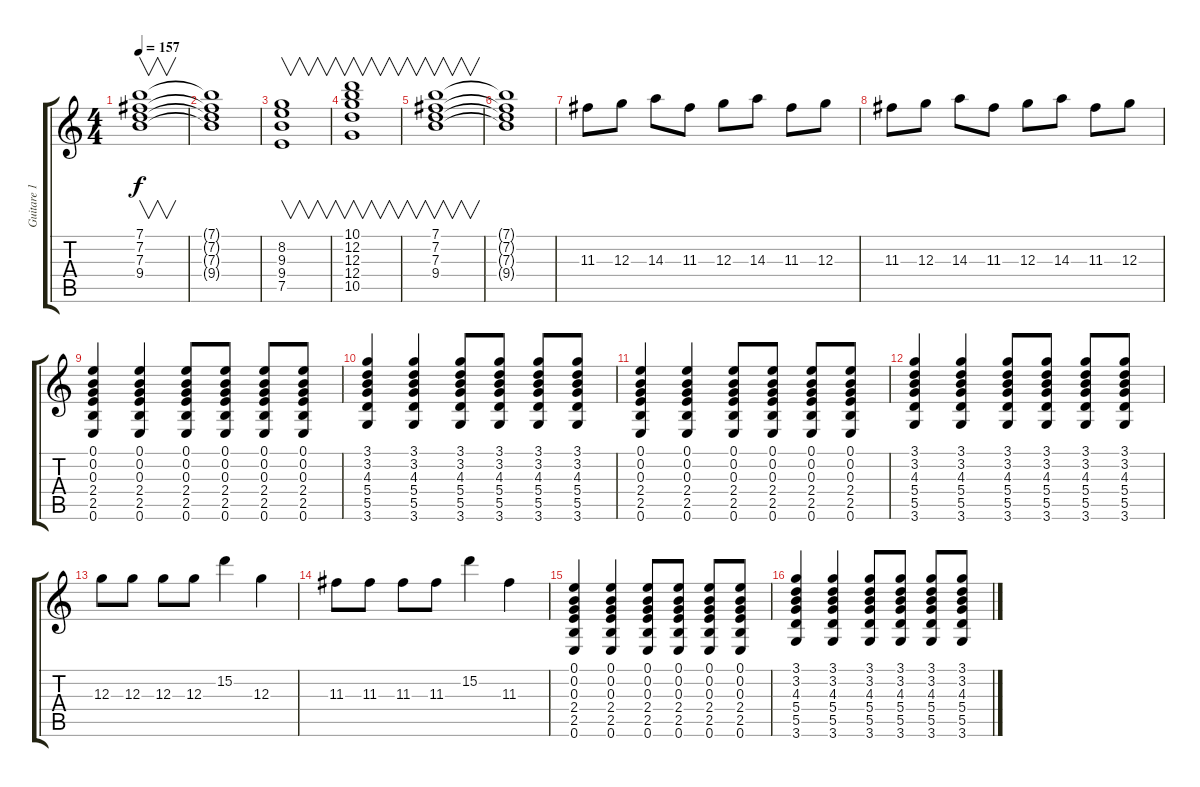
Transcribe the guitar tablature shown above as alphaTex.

\track ("Guitare 1" "Guitare 1") {instrument distortionguitar}
\staff {score tabs}
\tuning (E4 B3 G3 D3 A2 E2) {hide}
\ts (4 4)
\tempo 157
\clef g2
\ks c
(7.1 7.2 7.3 9.4).1{v dy f} |
(7.1{t} 7.2{t} 7.3{t} 9.4{t}).1 |
(8.2 9.3 9.4 7.5).1{v} |
(10.1 12.2 12.3 12.4 10.5).1{v} |
(7.1 7.2 7.3 9.4).1{v} |
(7.1{t} 7.2{t} 7.3{t} 9.4{t}).1 |
11.3.8{volume 14 instrument distortionguitar} 12.3.8 14.3.8 11.3.8 12.3.8 14.3.8 11.3.8 12.3.8 |
11.3.8{volume 14 instrument distortionguitar} 12.3.8 14.3.8 11.3.8 12.3.8 14.3.8 11.3.8 12.3.8 |
(0.1 0.2 0.3 2.4 2.5 0.6).4{instrument overdrivenguitar} (0.1 0.2 0.3 2.4 2.5 0.6).4 (0.1 0.2 0.3 2.4 2.5 0.6).8 (0.1 0.2 0.3 2.4 2.5 0.6).8 (0.1 0.2 0.3 2.4 2.5 0.6).8 (0.1 0.2 0.3 2.4 2.5 0.6).8 |
(3.1 3.2 4.3 5.4 5.5 3.6).4 (3.1 3.2 4.3 5.4 5.5 3.6).4 (3.1 3.2 4.3 5.4 5.5 3.6).8 (3.1 3.2 4.3 5.4 5.5 3.6).8 (3.1 3.2 4.3 5.4 5.5 3.6).8 (3.1 3.2 4.3 5.4 5.5 3.6).8 |
(0.1 0.2 0.3 2.4 2.5 0.6).4 (0.1 0.2 0.3 2.4 2.5 0.6).4 (0.1 0.2 0.3 2.4 2.5 0.6).8 (0.1 0.2 0.3 2.4 2.5 0.6).8 (0.1 0.2 0.3 2.4 2.5 0.6).8 (0.1 0.2 0.3 2.4 2.5 0.6).8 |
(3.1 3.2 4.3 5.4 5.5 3.6).4 (3.1 3.2 4.3 5.4 5.5 3.6).4 (3.1 3.2 4.3 5.4 5.5 3.6).8 (3.1 3.2 4.3 5.4 5.5 3.6).8 (3.1 3.2 4.3 5.4 5.5 3.6).8 (3.1 3.2 4.3 5.4 5.5 3.6).8 |
12.3.8 12.3.8 12.3.8 12.3.8 15.2.4 12.3.4 |
11.3.8 11.3.8 11.3.8 11.3.8 15.2.4 11.3.4 |
(0.1 0.2 0.3 2.4 2.5 0.6).4 (0.1 0.2 0.3 2.4 2.5 0.6).4 (0.1 0.2 0.3 2.4 2.5 0.6).8 (0.1 0.2 0.3 2.4 2.5 0.6).8 (0.1 0.2 0.3 2.4 2.5 0.6).8 (0.1 0.2 0.3 2.4 2.5 0.6).8 |
(3.1 3.2 4.3 5.4 5.5 3.6).4 (3.1 3.2 4.3 5.4 5.5 3.6).4 (3.1 3.2 4.3 5.4 5.5 3.6).8 (3.1 3.2 4.3 5.4 5.5 3.6).8 (3.1 3.2 4.3 5.4 5.5 3.6).8 (3.1 3.2 4.3 5.4 5.5 3.6).8
